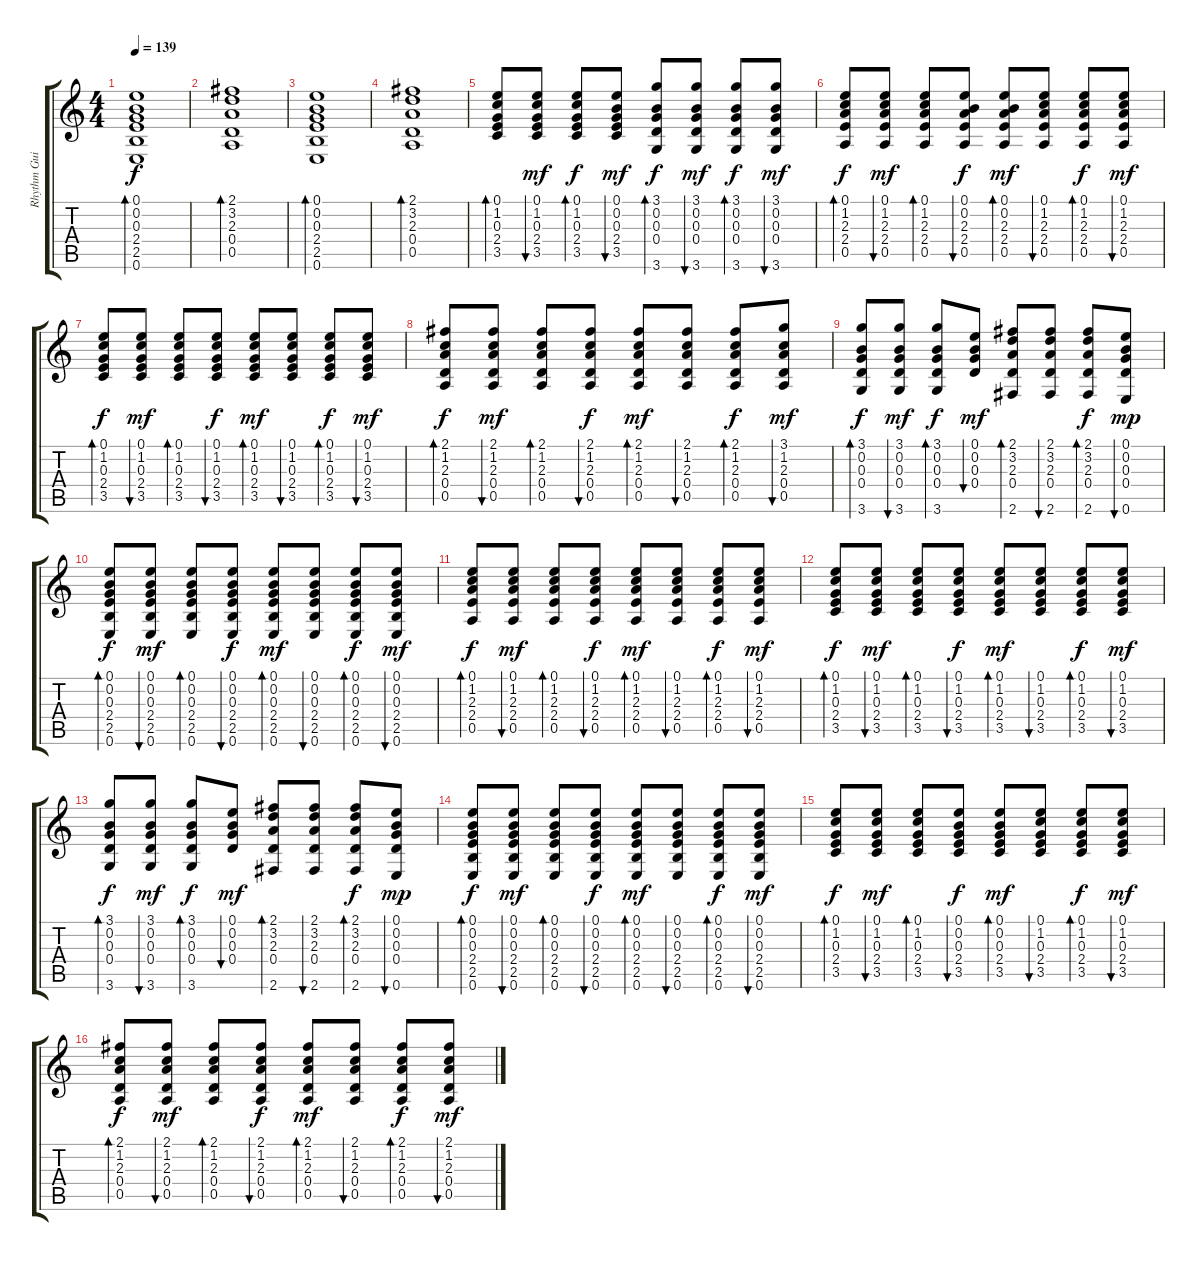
\track ("Rhythm Guitar" "Rhythm Gui") {instrument acousticguitarsteel}
\staff {score tabs}
\tuning (E4 B3 G3 D3 A2 E2) {hide}
\ts (4 4)
\tempo 139
\clef g2
\ks c
(0.1 0.2 0.3 2.4 2.5 0.6).1{bd 30 dy f} |
(2.1 3.2 2.3 0.4 0.5).1{bd 30} |
(0.1 0.2 0.3 2.4 2.5 0.6).1{bd 30} |
(2.1 3.2 2.3 0.4 0.5).1{bd 30} |
(0.1 1.2 0.3 2.4 3.5).8{bd 30} (0.1 1.2 0.3 2.4 3.5).8{bu 30 dy mf} (0.1 1.2 0.3 2.4 3.5).8{bd 30 dy f} (0.1 0.2 0.3 2.4 3.5).8{bu 30 dy mf} (3.1 0.2 0.3 0.4 3.6).8{bd 30 dy f} (3.1 0.2 0.3 0.4 3.6).8{bu 30 dy mf} (3.1 0.2 0.3 0.4 3.6).8{bd 30 dy f} (3.1 0.2 0.3 0.4 3.6).8{bu 30 dy mf} |
(0.1 1.2 2.3 2.4 0.5).8{bd 30 dy f} (0.1 1.2 2.3 2.4 0.5).8{bu 30 dy mf} (0.1 1.2 2.3 2.4 0.5).8{bd 30} (0.1 0.2 2.3 2.4 0.5).8{bu 30 dy f} (0.1 0.2 2.3 2.4 0.5).8{bd 30 dy mf} (0.1 1.2 2.3 2.4 0.5).8{bu 30} (0.1 1.2 2.3 2.4 0.5).8{bd 30 dy f} (0.1 1.2 2.3 2.4 0.5).8{bu 30 dy mf} |
(0.1 1.2 0.3 2.4 3.5).8{bd 30 dy f} (0.1 1.2 0.3 2.4 3.5).8{bu 30 dy mf} (0.1 1.2 0.3 2.4 3.5).8{bd 30} (0.1 1.2 0.3 2.4 3.5).8{bu 30 dy f} (0.1 1.2 0.3 2.4 3.5).8{bd 30 dy mf} (0.1 1.2 0.3 2.4 3.5).8{bu 30} (0.1 1.2 0.3 2.4 3.5).8{bd 30 dy f} (0.1 1.2 0.3 2.4 3.5).8{bu 30 dy mf} |
(2.1 1.2 2.3 0.4 0.5).8{bd 30 dy f} (2.1 1.2 2.3 0.4 0.5).8{bu 30 dy mf} (2.1 1.2 2.3 0.4 0.5).8{bd 30} (2.1 1.2 2.3 0.4 0.5).8{bu 30 dy f} (2.1 1.2 2.3 0.4 0.5).8{bd 30 dy mf} (2.1 1.2 2.3 0.4 0.5).8{bu 30} (2.1 1.2 2.3 0.4 0.5).8{bd 30 dy f} (3.1 1.2 2.3 0.4 0.5).8{bu 30 dy mf} |
(3.1 0.2 0.3 0.4 3.6).8{bd 30 dy f} (3.1 0.2 0.3 0.4 3.6).8{bu 30 dy mf} (3.1 0.2 0.3 0.4 3.6).8{bd 30 dy f} (0.1 0.2 0.3 0.4).8{bu 30 dy mf} (2.1 3.2 2.3 0.4 2.6).8{bd 30} (2.1 3.2 2.3 0.4 2.6).8{bu 30} (2.1 3.2 2.3 0.4 2.6).8{bd 30 dy f} (0.1 0.2 0.3 0.4 0.6).8{bu 30 dy mp} |
(0.1 0.2 0.3 2.4 2.5 0.6).8{bd 30 dy f} (0.1 0.2 0.3 2.4 2.5 0.6).8{bu 30 dy mf} (0.1 0.2 0.3 2.4 2.5 0.6).8{bd 30} (0.1 0.2 0.3 2.4 2.5 0.6).8{bu 30 dy f} (0.1 0.2 0.3 2.4 2.5 0.6).8{bd 30 dy mf} (0.1 0.2 0.3 2.4 2.5 0.6).8{bu 30} (0.1 0.2 0.3 2.4 2.5 0.6).8{bd 30 dy f} (0.1 0.2 0.3 2.4 2.5 0.6).8{bu 30 dy mf} |
(0.1 1.2 2.3 2.4 0.5).8{bd 30 dy f} (0.1 1.2 2.3 2.4 0.5).8{bu 30 dy mf} (0.1 1.2 2.3 2.4 0.5).8{bd 30} (0.1 1.2 2.3 2.4 0.5).8{bu 30 dy f} (0.1 1.2 2.3 2.4 0.5).8{bd 30 dy mf} (0.1 1.2 2.3 2.4 0.5).8{bu 30} (0.1 1.2 2.3 2.4 0.5).8{bd 30 dy f} (0.1 1.2 2.3 2.4 0.5).8{bu 30 dy mf} |
(0.1 1.2 0.3 2.4 3.5).8{bd 30 dy f} (0.1 1.2 0.3 2.4 3.5).8{bu 30 dy mf} (0.1 1.2 0.3 2.4 3.5).8{bd 30} (0.1 1.2 0.3 2.4 3.5).8{bu 30 dy f} (0.1 1.2 0.3 2.4 3.5).8{bd 30 dy mf} (0.1 1.2 0.3 2.4 3.5).8{bu 30} (0.1 1.2 0.3 2.4 3.5).8{bd 30 dy f} (0.1 1.2 0.3 2.4 3.5).8{bu 30 dy mf} |
(3.1 0.2 0.3 0.4 3.6).8{bd 30 dy f} (3.1 0.2 0.3 0.4 3.6).8{bu 30 dy mf} (3.1 0.2 0.3 0.4 3.6).8{bd 30 dy f} (0.1 0.2 0.3 0.4).8{bu 30 dy mf} (2.1 3.2 2.3 0.4 2.6).8{bd 30} (2.1 3.2 2.3 0.4 2.6).8{bu 30} (2.1 3.2 2.3 0.4 2.6).8{bd 30 dy f} (0.1 0.2 0.3 0.4 0.6).8{bu 30 dy mp} |
(0.1 0.2 0.3 2.4 2.5 0.6).8{bd 30 dy f} (0.1 0.2 0.3 2.4 2.5 0.6).8{bu 30 dy mf} (0.1 0.2 0.3 2.4 2.5 0.6).8{bd 30} (0.1 0.2 0.3 2.4 2.5 0.6).8{bu 30 dy f} (0.1 0.2 0.3 2.4 2.5 0.6).8{bd 30 dy mf} (0.1 0.2 0.3 2.4 2.5 0.6).8{bu 30} (0.1 0.2 0.3 2.4 2.5 0.6).8{bd 30 dy f} (0.1 0.2 0.3 2.4 2.5 0.6).8{bu 30 dy mf} |
(0.1 1.2 0.3 2.4 3.5).8{bd 30 dy f} (0.1 1.2 0.3 2.4 3.5).8{bu 30 dy mf} (0.1 1.2 0.3 2.4 3.5).8{bd 30} (0.1 0.2 0.3 2.4 3.5).8{bu 30 dy f} (0.1 0.2 0.3 2.4 3.5).8{bd 30 dy mf} (0.1 1.2 0.3 2.4 3.5).8{bu 30} (0.1 1.2 0.3 2.4 3.5).8{bd 30 dy f} (0.1 1.2 0.3 2.4 3.5).8{bu 30 dy mf} |
(2.1 1.2 2.3 0.4 0.5).8{bd 30 dy f} (2.1 1.2 2.3 0.4 0.5).8{bu 30 dy mf} (2.1 1.2 2.3 0.4 0.5).8{bd 30} (2.1 1.2 2.3 0.4 0.5).8{bu 30 dy f} (2.1 1.2 2.3 0.4 0.5).8{bd 30 dy mf} (2.1 1.2 2.3 0.4 0.5).8{bu 30} (2.1 1.2 2.3 0.4 0.5).8{bd 30 dy f} (2.1 1.2 2.3 0.4 0.5).8{bu 30 dy mf}
